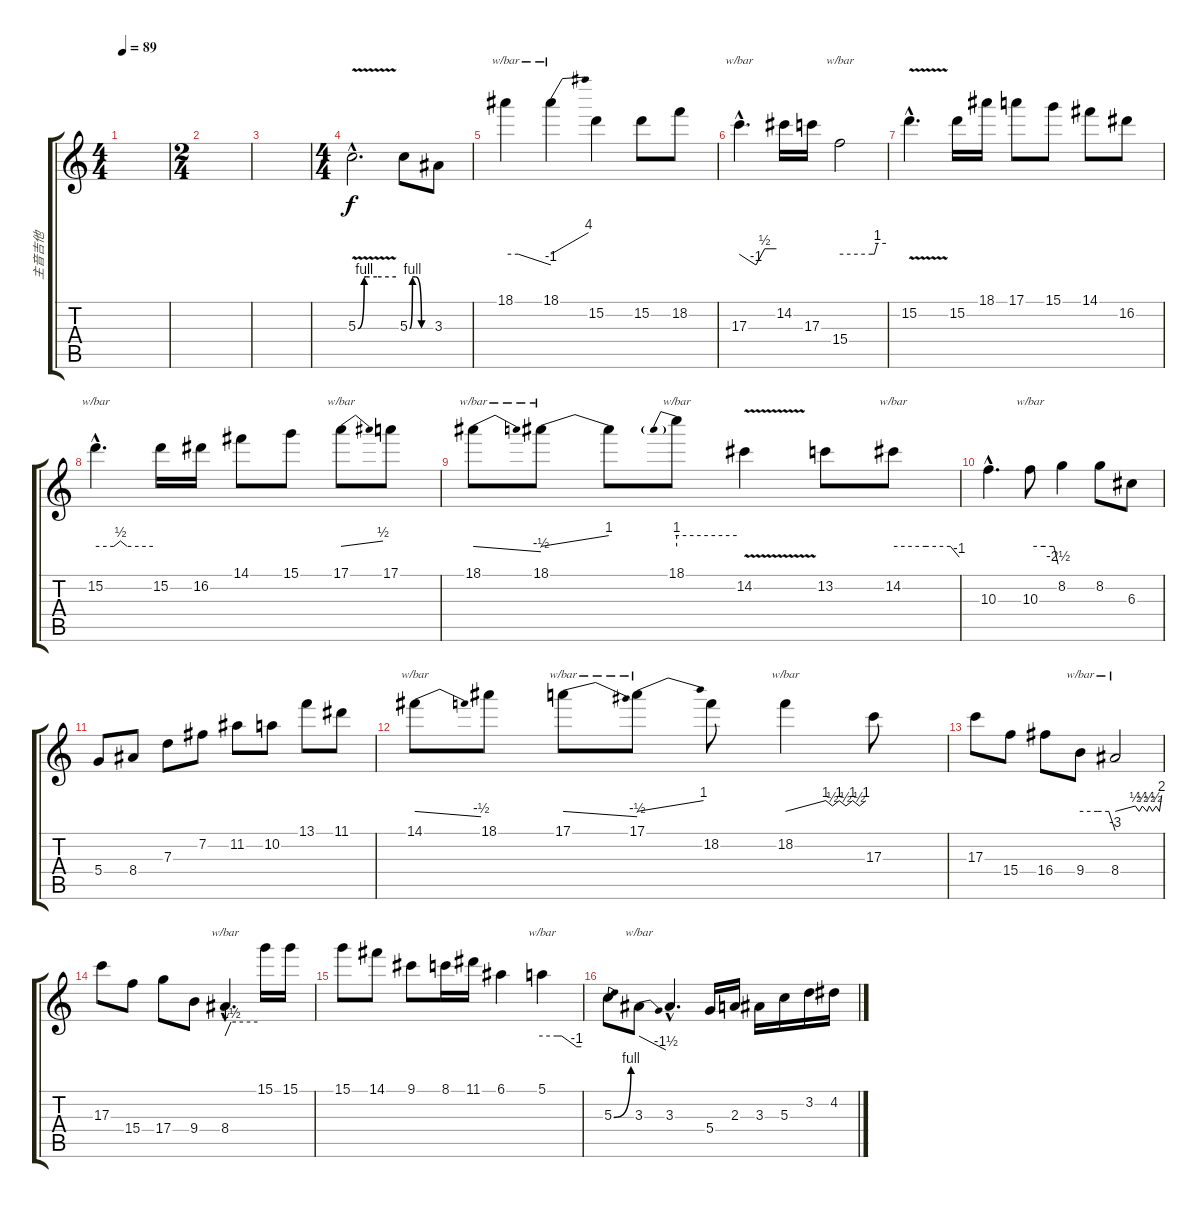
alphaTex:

\track ("主音吉他" "主音吉他") {instrument overdrivenguitar}
\staff {score tabs}
\tuning (E4 B3 G3 D3 A2 E2) {hide}
\ts (4 4)
\tempo 89
\clef g2
\ks c
|
\ts (2 4)
|
|
\ts (4 4)
5.3{be (custom 0 0 10 4 13 4 30 4 60 4) v hac}.2{d} 5.3{be (custom 0 0 8 4 16 4 34 0 60 0)}.8 3.3.8 |
18.1.4{tbe (custom default 0 0 17 0 60 -4)} 18.1.4{tbe (dive default 0 0 60 16)} 15.2.4 15.2.8 18.2.8 |
17.3{hac}.4{d tbe (custom default 0 0 27 -4 41 2 51 2 60 2)} 14.2.16 17.3.16 15.4.2{tbe (custom default 0 0 42 0 45 0 49 4 60 4)} |
15.2{v hac}.4{d} 15.2.16 18.1.16 17.1.8 15.1.8 14.1.8 16.2.8 |
15.2{hac}.4{d tbe (custom default 0 0 19 0 26 2 33 0 60 0)} 15.2.16 16.2.16 14.1.8 15.1.8 17.1.8{tbe (dive default 0 0 60 2)} 17.1.8 |
18.1.8{tbe (dive default 0 0 60 -2)} 18.1.8{tbe (dive default 0 0 60 4)} 18.1{t}.8 18.1.8{tbe (predive default 0 4 60 4)} 14.2{v}.4 13.2.8 14.2.8{tbe (custom default 0 0 30 0 52 0 60 -4)} |
10.3{hac}.4{d} 10.3.8{tbe (custom default 0 0 30 0 49 0 51 0 60 -10)} 8.2.4 8.2.8 6.3.8 |
5.4.8 8.4.8 7.3.8 7.2.8 11.2.8 10.2.8 13.1.8 11.1.8 |
14.1.8{tbe (dive default 0 0 60 -2)} 18.1.8 17.1.8{tbe (dive default 0 0 60 -2)} 17.1.8{tbe (dive default 0 0 60 4)} 18.2.8 18.2.4{tbe (custom default 0 0 30 4 35 2 40 4 45 2 50 4 55 2 60 4)} 17.3.8 |
17.3.8 15.4.8 16.4.8 9.4.8{tbe (custom default 0 0 30 0 49 0 60 -12)} 8.4.2{tbe (custom default 0 0 26 2 31 0 35 2 41 0 44 2 48 0 53 2 57 0 60 8)} |
17.3.8 15.4.8 17.4.8 9.4.8 8.4{hac}.4{d tbe (custom default 0 0 11 6 60 6)} 15.1.16 15.1.16 |
15.1.8 14.1.8 9.1.8 8.1.16 11.1.16 6.1.4 5.1.4{tbe (custom default 0 0 23 0 30 0 53 -4 60 -4)} |
5.3{be (bend 0 0 60 4)}.8 3.3.8{tbe (dive default 0 0 60 -6)} 3.3{hac}.4{d} 5.4.16 2.3.16 3.3.16 5.3.16 3.2.16 4.2.16
